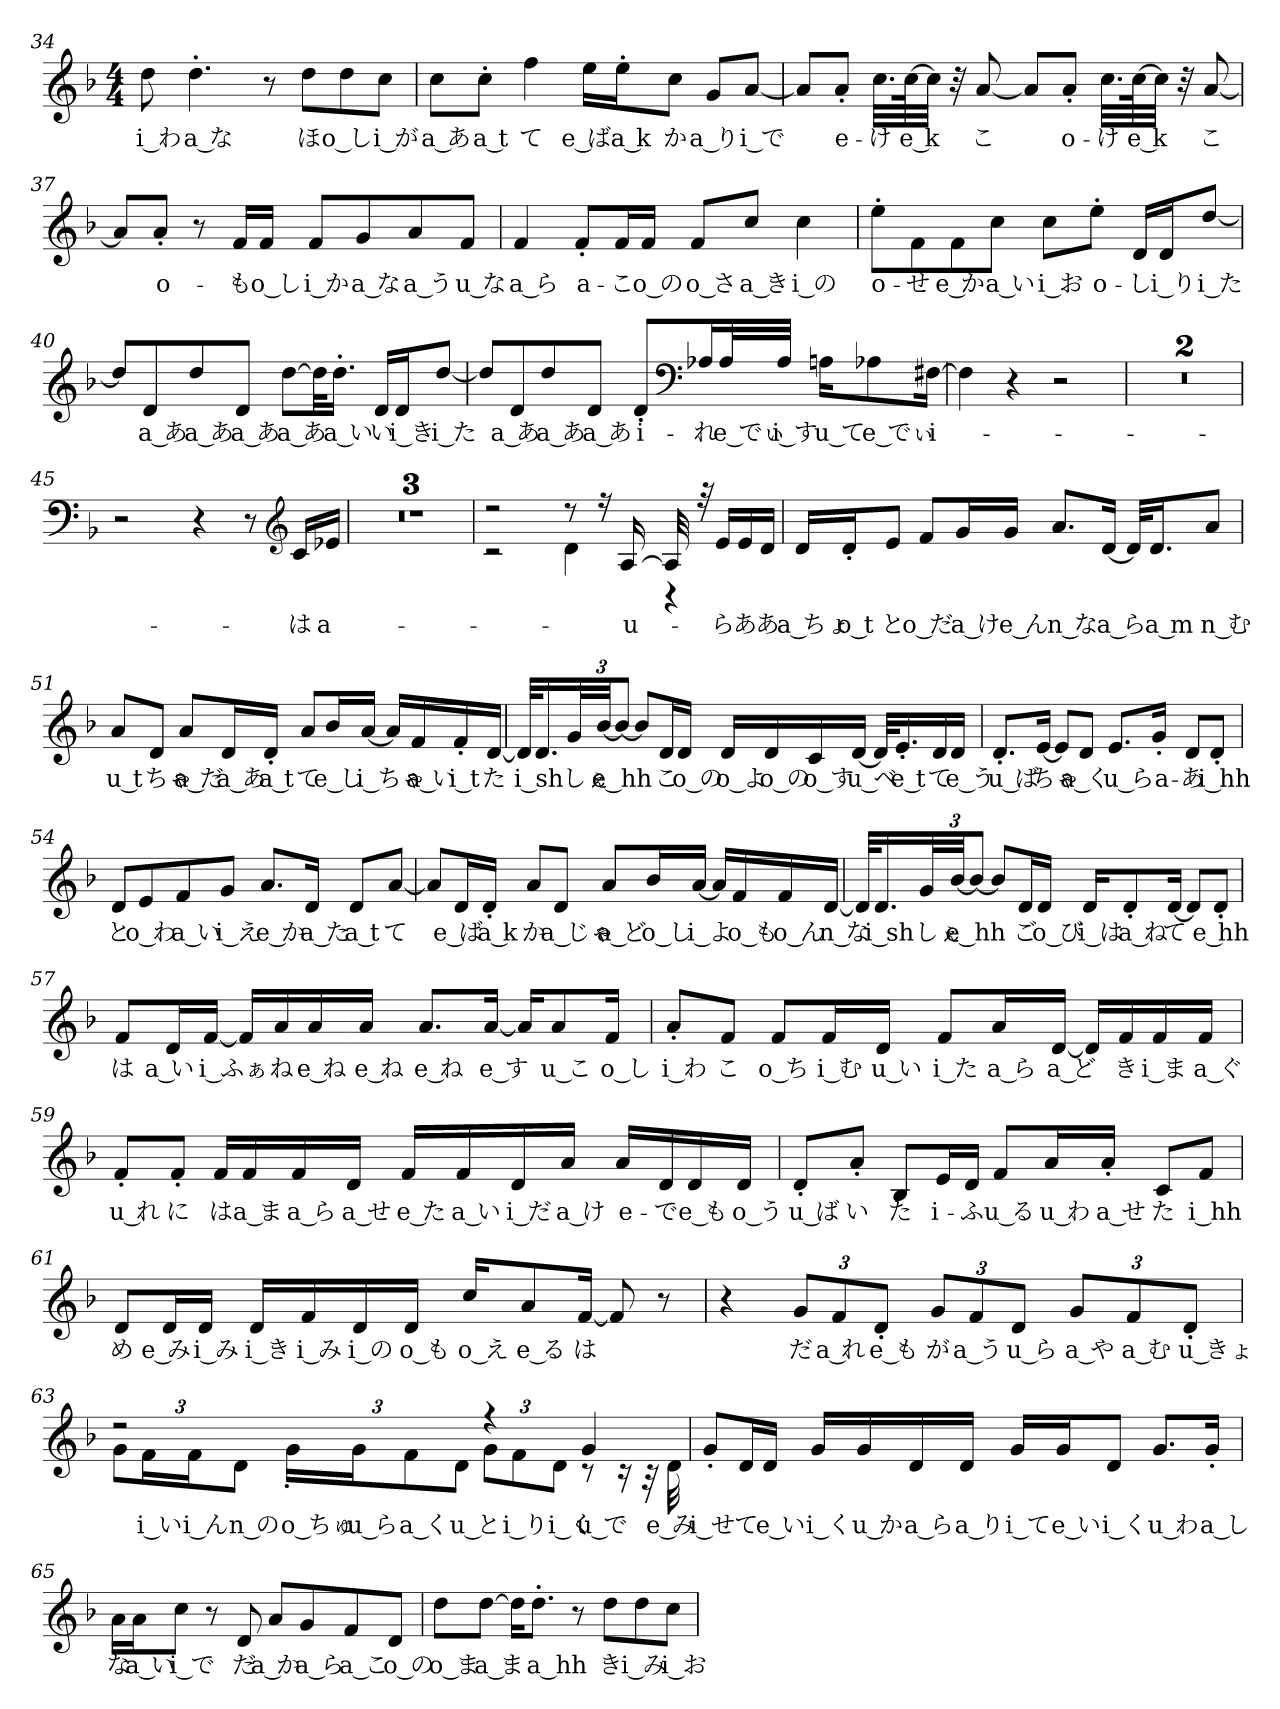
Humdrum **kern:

**kern	**text
*part1	*part1
*staff1	*staff1
*clefG2	*
*k[b-]	*
*M4/4	*
=34	=34
8dd	i わ
4.dd'	a な
8r	.
8ddL	- ほ
8dd	o し
8ccJ	i が
=35	=35
8ccL	a あ
8cc'J	a t
4ff	- て
16eeLL	e ば
16ee'J	a k
8ccJ	- か
8gL	a り
[8aJ	i で
=36	=36
8aL]	.
8a'J	e-
32.ccLLL	- け
[64ccK	e k
32ccJJJ]	.
32r	.
[8a	- こ
8aL]	.
8a'J	o-
32.ccLLL	- け
[64ccK	e k
32ccJJJ]	.
32r	.
[8a	- こ
=37	=37
8aL]	.
8a'J	o-
8r	.
16fLL	- も
16fJJ	o し
8fL	i か
8g	a な
8a	a う
8fJ	u な
=38	=38
4f	a ら
8f'L	a-
16fL	- こ
16fJJ	o の
8fL	o さ
8ccJ	a き
4cc	i の
=39	=39
8ee'L	o-
8f	- せ
8f	e か
8ccJ	a い
8ccL	i お
8ee'J	o-
16dLL	- し
16dJ	i り
[8ddJ	i た
=40	=40
8ddL]	.
8d	a あ
8dd	a あ
8dJ	a あ
[8ddL	a あ
32ddKL]	.
16.dd'JJ	a い
16dLL	- い
16dJ	i き
[8ddJ	i た
=41	=41
8ddL]	.
8d	a あ
8dd	a あ
8dJ	a あ
8d'L	i-
*clefF4	*
16A-XL	- れ
32A-L	e でぃ
32A-JJJ	i す
16AnKL	u て
8A-X	e でぃ
[16F#XJk	i-
=42	=42
4F#]	.
4r	.
2r	.
=43	=43
1r	.
=44	=44
1r	.
=45	=45
2r	.
4r	.
8r	.
*clefG2	*
16cLL	- は
16e-XJJ	a-
=46	=46
1r	.
=47	=47
1r	.
=48	=48
1r	.
=49	=49
*^	*
2r	2r	.
8r	4d	.
16r	.	.
[16A	.	u-
32A]	4r	.
32r	.	.
16eLL	.	- ら
16e	.	- あ
16dJJ	.	- あ
*v	*v	*
=50	=50
16dLL	a ちょ
16d'J	o t
8eJ	- と
8fL	o だ
16gL	a け
16gJJ	e ん
8.aL	n な
[16dJk	a ら
32dKLL]	.
16.dJ	a m
8aJ	n む
=51	=51
8aL	u t
8dJ	- ちゃ
8aL	a だ
16dL	a あ
16d'JJ	a t
8aL	- て
16b-L	e し
[16aJJ	i ちゃ
16aLL]	.
16f	a い
16f'	i t
[16dJJ	- た
=52	=52
32dKLL]	.
16.d	i sh
48gL	- しぇ
[48b-JJ	e_hh
12b-J_	.
8b-L]	.
16dL	- こ
16dJJ	o の
16dLL	o よ
16d	o の
16c	o す
[16dJJ	u べ
32dKLL]	.
16.e'	e t
16d	- て
16dJJ	e う
=53	=53
8.d'L	u ば
[16eJk	- ちゃ
8eL]	.
8dJ	a く
8.eL	u ら
16g'Jk	a-
8dL	- あ
8d'J	i hh
=54	=54
8dL	- と
8e	o わ
8f	a い
8gJ	i え
8.aL	e か
16dJk	a た
8dL	a t
[8aJ	- て
=55	=55
8aL]	.
16dL	e ば
16d'JJ	a k
8aL	- か
8dJ	a じゃ
8aL	a ど
16b-L	o し
[16aJJ	i よ
16aLL]	.
16f	o も
16f	o ん
[16dJJ	n な
=56	=56
32dKLL]	.
16.d	i sh
48gL	- しぇ
[48b-JJ	e_hh
12b-J_	.
8b-L]	.
16dL	- ご
16dJJ	o び
16dKL	i は
8d'	a ね
[16dJk	- て
8dL]	.
8d'J	e hh
=57	=57
8fL	- は
16dL	a い
[16fJJ	i ふぁ
16fLL]	.
16a	- ね
16a	e ね
16aJJ	e ね
8.aL	e ね
[16aJk	e す
16aKL]	.
8a	u こ
16fJk	o し
=58	=58
8a'L	i わ
8fJ	- こ
8fL	o ち
16fL	i む
16dJJ	u い
8fL	i た
16aL	a ら
[16dJJ	a ど
16dLL]	.
16f	- き
16f	i ま
16fJJ	a ぐ
=59	=59
8f'L	u れ
8f'J	- に
16fLL	- は
16f	a ま
16f	a ら
16dJJ	a せ
16fLL	e た
16f	a い
16d	i だ
16aJJ	a け
16aLL	e-
16d	- で
16d	e も
16dJJ	o う
=60	=60
8d'L	u ば
8a'J	- い
8B-L	- た
16eL	i-
16dJJ	- ふ
8fL	u る
16aL	u わ
16a'JJ	a せ
8cL	- た
8fJ	i_hh
=61	=61
8dL	- め
16dL	e み
16dJJ	i み
16dLL	i き
16f	i み
16d	i の
16dJJ	o も
16ccKL	o え
8a	e る
[16fJk	- は
8f]	.
8r	.
=62	=62
4r	.
12gL	- だ
12f	a れ
12d'J	e も
12gL	- が
12f	a う
12dJ	u ら
12gL	a や
12f	a む
12d'J	u きょ
=63	=63
*^	*
2r	12gL	.
.	24fL	i い
.	24fJ	i ん
.	12dJ	n の
.	24g'LL	o ちゅ
.	24gJ	u ら
.	12f	a く
.	12dJ	u と
4r	12gL	.
.	12f	i り
.	12dJ	i く
4g	8r	u で
.	16r	.
.	32r	.
.	32d	e み
*v	*v	*
=64	=64
8g'L	i せ
16dL	- て
16dJJ	e い
16gLL	i く
16g	u か
16d	a ら
16dJJ	a り
16gLL	i て
16gJ	e い
8dJ	i く
8.gL	u わ
16g'Jk	a し
=65	=65
16aLL	- な
16aJ	a い
8ccJ	i で
8r	.
8d	- だ
8aL	a か
8g	a ら
8f	a こ
8dJ	o の
=66	=66
8ddL	o ま
[8ddJ	a ま
16ddKL]	.
8.dd'J	a_hh
8r	.
8ddL	- き
8dd	i み
8ccJ	i お
=	=
*-	*-
